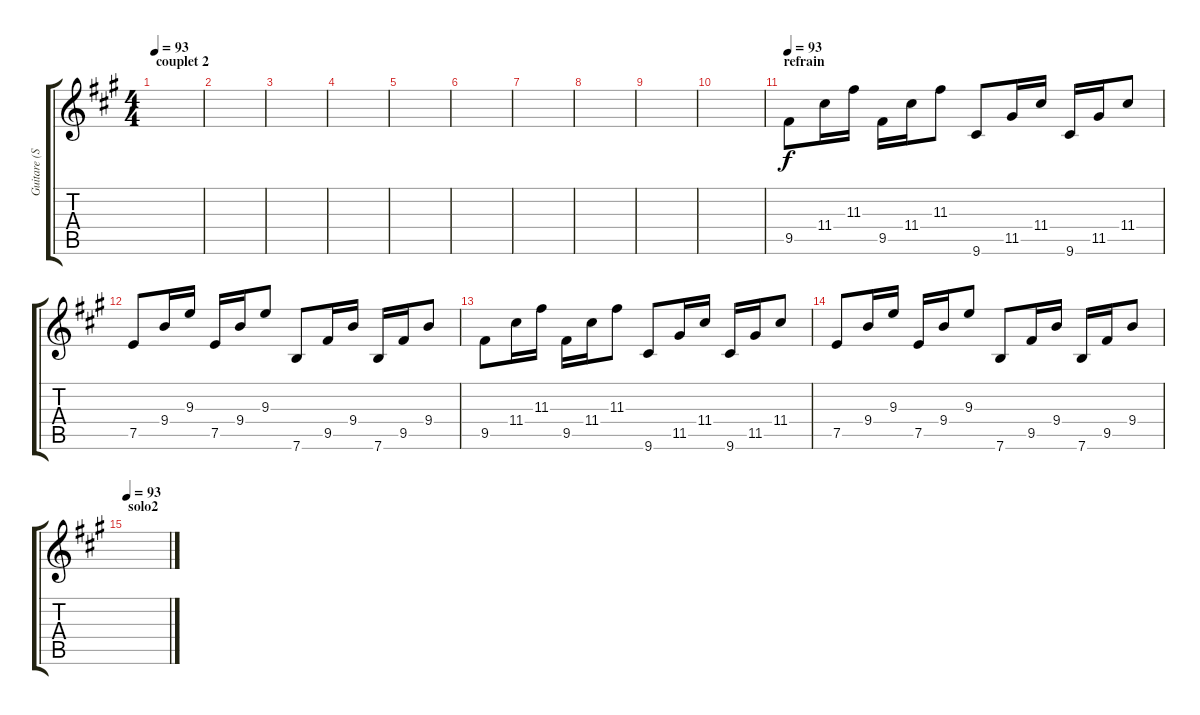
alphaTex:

\track ("Guitare (Syl20)" "Guitare (S") {instrument distortionguitar}
\staff {score tabs}
\tuning (E4 B3 G3 D3 A2 E2) {hide}
\ts (4 4)
\section ("" "couplet 2")
\tempo 93
\clef g2
\ks a
|
|
|
|
|
|
|
|
|
|
\section ("" "refrain")
\tempo 93
9.5.8 11.4.16 11.3.16 9.5.16 11.4.16 11.3.8 9.6.8 11.5.16 11.4.16 9.6.16 11.5.16 11.4.8 |
7.5.8 9.4.16 9.3.16 7.5.16 9.4.16 9.3.8 7.6.8 9.5.16 9.4.16 7.6.16 9.5.16 9.4.8 |
9.5.8 11.4.16 11.3.16 9.5.16 11.4.16 11.3.8 9.6.8 11.5.16 11.4.16 9.6.16 11.5.16 11.4.8 |
7.5.8 9.4.16 9.3.16 7.5.16 9.4.16 9.3.8 7.6.8 9.5.16 9.4.16 7.6.16 9.5.16 9.4.8 |
\section ("" "solo2")
\tempo 93
